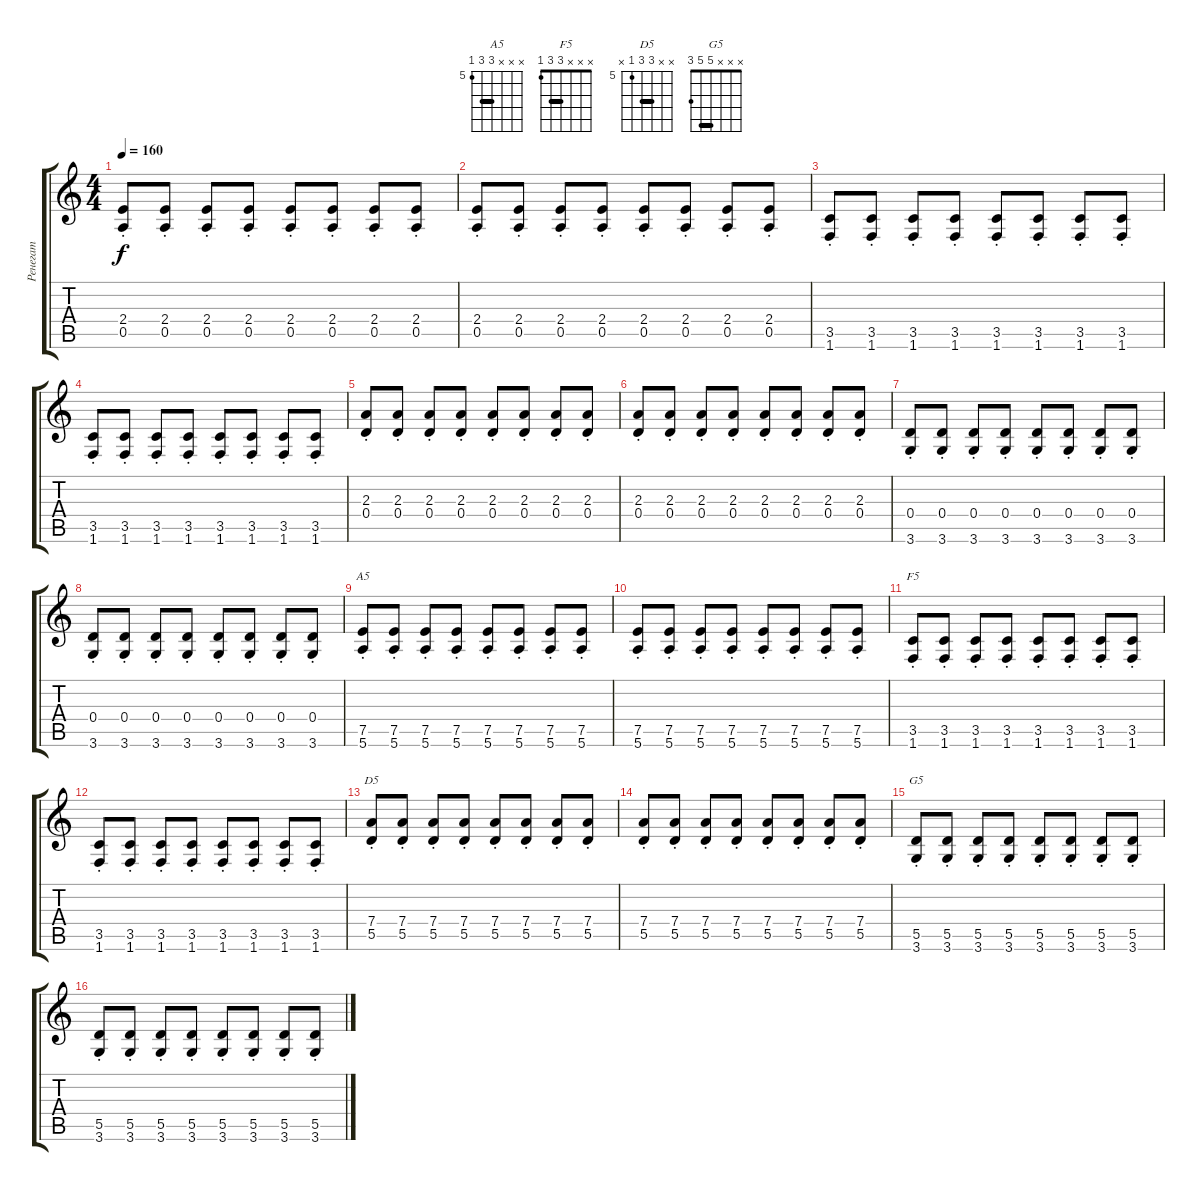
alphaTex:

\track ("Ренегат" "Ренегат") {instrument electricguitarclean}
\staff {score tabs}
\tuning (E4 B3 G3 D3 A2 E2) {hide}
\chord ("A5" x x x 7 7 5) {firstfret 5 barre 7}
\chord ("F5" x x x 3 3 1) {barre 3}
\chord ("D5" x x 7 7 5 x) {firstfret 5 barre 7}
\chord ("G5" x x x 5 5 3) {barre 5}
\ts (4 4)
\tempo 160
\clef g2
\ks c
(2.4{st} 0.5{st}).8{dy f instrument distortionguitar} (2.4{st} 0.5).8 (2.4{st} 0.5).8 (2.4{st} 0.5).8 (2.4{st} 0.5).8 (2.4{st} 0.5).8 (2.4{st} 0.5).8 (2.4{st} 0.5).8 |
(2.4{st} 0.5{st}).8 (2.4{st} 0.5).8 (2.4{st} 0.5).8 (2.4{st} 0.5).8 (2.4{st} 0.5).8 (2.4{st} 0.5).8 (2.4{st} 0.5).8 (2.4{st} 0.5).8 |
(3.5{st} 1.6).8 (3.5{st} 1.6).8 (3.5{st} 1.6).8 (3.5{st} 1.6).8 (3.5{st} 1.6).8 (3.5{st} 1.6).8 (3.5{st} 1.6).8 (3.5{st} 1.6).8 |
(3.5{st} 1.6).8 (3.5{st} 1.6).8 (3.5{st} 1.6).8 (3.5{st} 1.6).8 (3.5{st} 1.6).8 (3.5{st} 1.6).8 (3.5{st} 1.6).8 (3.5{st} 1.6).8 |
(2.3{st} 0.4).8 (2.3{st} 0.4).8 (2.3{st} 0.4).8 (2.3{st} 0.4).8 (2.3{st} 0.4).8 (2.3{st} 0.4).8 (2.3{st} 0.4).8 (2.3{st} 0.4).8 |
(2.3{st} 0.4).8 (2.3{st} 0.4).8 (2.3{st} 0.4).8 (2.3{st} 0.4).8 (2.3{st} 0.4).8 (2.3{st} 0.4).8 (2.3{st} 0.4).8 (2.3{st} 0.4).8 |
(0.4{st} 3.6).8 (0.4{st} 3.6).8 (0.4{st} 3.6).8 (0.4{st} 3.6).8 (0.4{st} 3.6).8 (0.4{st} 3.6).8 (0.4{st} 3.6).8 (0.4{st} 3.6).8 |
(0.4{st} 3.6).8 (0.4{st} 3.6).8 (0.4{st} 3.6).8 (0.4{st} 3.6).8 (0.4{st} 3.6).8 (0.4{st} 3.6).8 (0.4{st} 3.6).8 (0.4{st} 3.6).8 |
(7.5{st} 5.6).8{ch "A5"} (7.5{st} 5.6{st}).8 (7.5{st} 5.6).8 (7.5{st} 5.6).8 (7.5{st} 5.6).8 (7.5{st} 5.6).8 (7.5{st} 5.6).8 (7.5{st} 5.6).8 |
(7.5{st} 5.6).8 (7.5{st} 5.6).8 (7.5{st} 5.6).8 (7.5{st} 5.6).8 (7.5{st} 5.6).8 (7.5{st} 5.6).8 (7.5{st} 5.6).8 (7.5{st} 5.6).8 |
(3.5{st} 1.6).8{ch "F5"} (3.5{st} 1.6).8 (3.5{st} 1.6).8 (3.5{st} 1.6).8 (3.5{st} 1.6).8 (3.5{st} 1.6).8 (3.5{st} 1.6).8 (3.5{st} 1.6).8 |
(3.5{st} 1.6).8 (3.5{st} 1.6).8 (3.5{st} 1.6).8 (3.5{st} 1.6).8 (3.5{st} 1.6).8 (3.5{st} 1.6).8 (3.5{st} 1.6).8 (3.5{st} 1.6).8 |
(7.4{st} 5.5).8{ch "D5"} (7.4{st} 5.5).8 (7.4{st} 5.5).8 (7.4{st} 5.5).8 (7.4{st} 5.5).8 (7.4{st} 5.5).8 (7.4{st} 5.5{st}).8 (7.4{st} 5.5).8 |
(7.4{st} 5.5).8 (7.4{st} 5.5).8 (7.4{st} 5.5).8 (7.4{st} 5.5).8 (7.4{st} 5.5).8 (7.4{st} 5.5).8 (7.4{st} 5.5).8 (7.4{st} 5.5).8 |
(5.5{st} 3.6).8{ch "G5"} (5.5{st} 3.6).8 (5.5{st} 3.6).8 (5.5{st} 3.6).8 (5.5{st} 3.6).8 (5.5{st} 3.6).8 (5.5{st} 3.6).8 (5.5{st} 3.6).8 |
(5.5{st} 3.6).8 (5.5{st} 3.6).8 (5.5{st} 3.6).8 (5.5{st} 3.6).8 (5.5{st} 3.6).8 (5.5{st} 3.6).8 (5.5{st} 3.6).8 (5.5{st} 3.6).8
